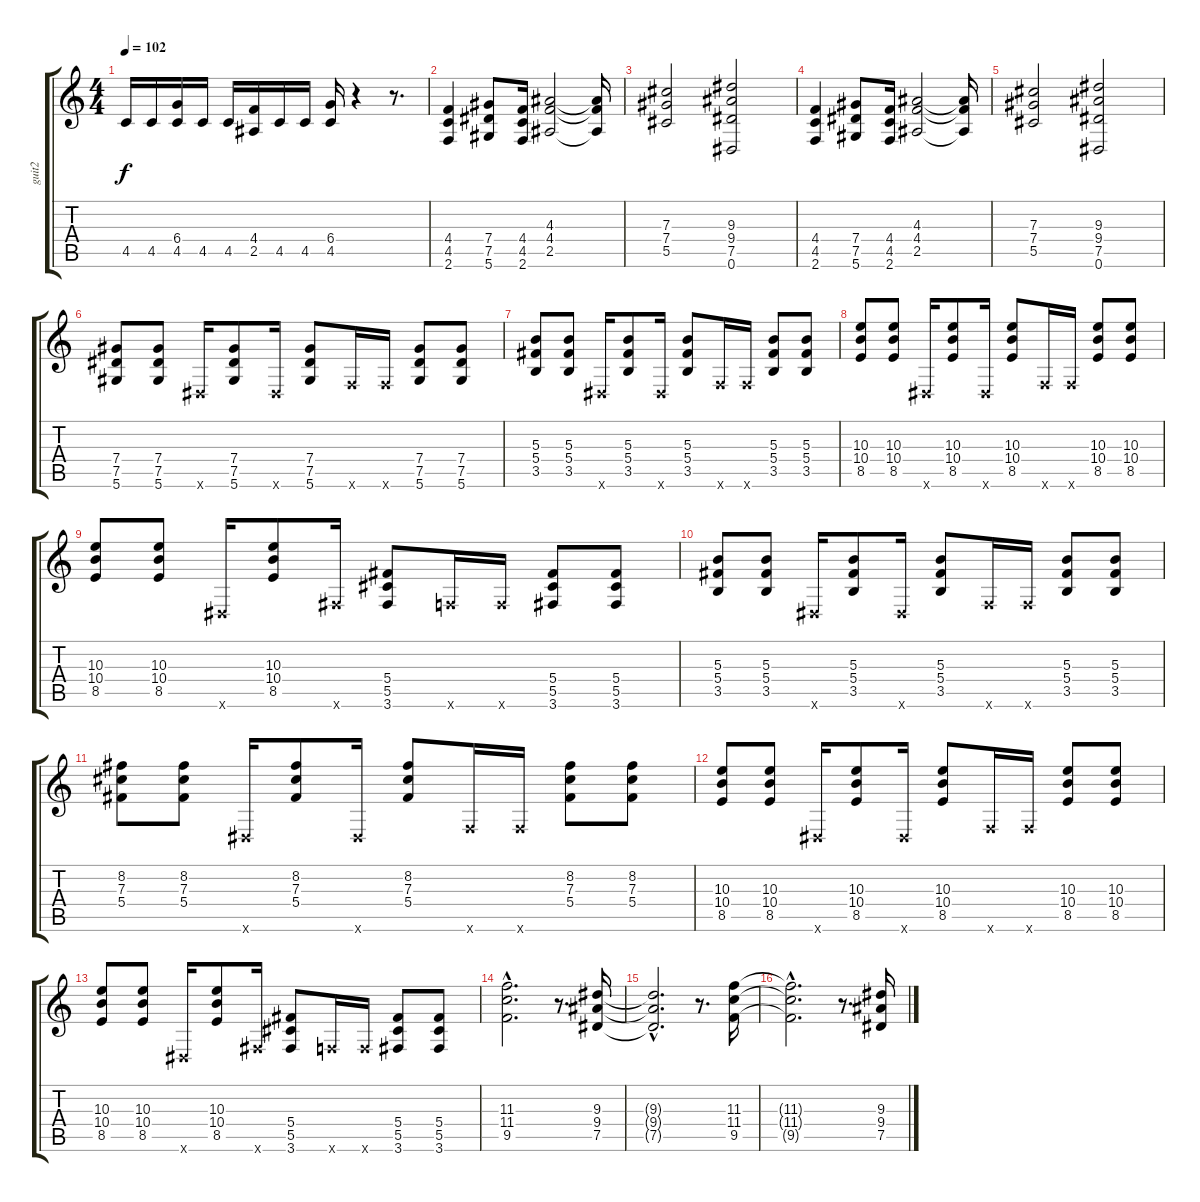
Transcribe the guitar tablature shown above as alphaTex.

\track ("guit2" "guit2") {instrument overdrivenguitar}
\staff {score tabs}
\tuning (Eb4 Bb3 Gb3 Db3 Ab2 Eb2) {hide}
\ts (4 4)
\tempo 102
\clef g2
\ks c
4.5.16{dy f} 4.5.16 (6.4 4.5).16 4.5.16 4.5.16 (4.4 2.5).16 4.5.16 4.5.16 (6.4 4.5).16 r.4 r.8{d} |
(4.4 4.5 2.6).4 (7.4 7.5 5.6).8 (4.4 4.5 2.6).16 (4.3 4.4 2.5).2 (4.3{t} 4.4{t} 2.5{t}).16 |
(7.3 7.4 5.5).2 (9.3 9.4 7.5 0.6).2 |
(4.4 4.5 2.6).4 (7.4 7.5 5.6).8 (4.4 4.5 2.6).16 (4.3 4.4 2.5).2 (4.3{t} 4.4{t} 2.5{t}).16 |
(7.3 7.4 5.5).2 (9.3 9.4 7.5 0.6).2 |
(7.4 7.5 5.6).8 (7.4 7.5 5.6).8 0.6{x}.16 (7.4 7.5 5.6).8 0.6{x}.16 (7.4 7.5 5.6).8 2.6{x}.16 2.6{x}.16 (7.4 7.5 5.6).8 (7.4 7.5 5.6).8 |
(5.3 5.4 3.5).8 (5.3 5.4 3.5).8 0.6{x}.16 (5.3 5.4 3.5).8 0.6{x}.16 (5.3 5.4 3.5).8 2.6{x}.16 2.6{x}.16 (5.3 5.4 3.5).8 (5.3 5.4 3.5).8 |
(10.3 10.4 8.5).8 (10.3 10.4 8.5).8 0.6{x}.16 (10.3 10.4 8.5).8 0.6{x}.16 (10.3 10.4 8.5).8 2.6{x}.16 2.6{x}.16 (10.3 10.4 8.5).8 (10.3 10.4 8.5).8 |
(10.3 10.4 8.5).8 (10.3 10.4 8.5).8 0.6{x}.16 (10.3 10.4 8.5).8 3.6{x}.16 (5.4 5.5 3.6).8 2.6{x}.16 2.6{x}.16 (5.4 5.5 3.6).8 (5.4 5.5 3.6).8 |
(5.3 5.4 3.5).8 (5.3 5.4 3.5).8 0.6{x}.16 (5.3 5.4 3.5).8 0.6{x}.16 (5.3 5.4 3.5).8 2.6{x}.16 2.6{x}.16 (5.3 5.4 3.5).8 (5.3 5.4 3.5).8 |
(8.2 7.3 5.4).8 (8.2 7.3 5.4).8 0.6{x}.16 (8.2 7.3 5.4).8 0.6{x}.16 (8.2 7.3 5.4).8 2.6{x}.16 2.6{x}.16 (8.2 7.3 5.4).8 (8.2 7.3 5.4).8 |
(10.3 10.4 8.5).8 (10.3 10.4 8.5).8 0.6{x}.16 (10.3 10.4 8.5).8 0.6{x}.16 (10.3 10.4 8.5).8 2.6{x}.16 2.6{x}.16 (10.3 10.4 8.5).8 (10.3 10.4 8.5).8 |
(10.3 10.4 8.5).8 (10.3 10.4 8.5).8 0.6{x}.16 (10.3 10.4 8.5).8 3.6{x}.16 (5.4 5.5 3.6).8 2.6{x}.16 2.6{x}.16 (5.4 5.5 3.6).8 (5.4 5.5 3.6).8 |
(11.3{hac} 11.4{hac} 9.5{hac}).2{d} r.8{d} (9.3 9.4 7.5).16 |
(9.3{hac t} 9.4{hac t} 7.5{hac t}).2{d} r.8{d} (11.3 11.4 9.5).16 |
(11.3{hac t} 11.4{hac t} 9.5{hac t}).2{d} r.8{d} (9.3 9.4 7.5).16
